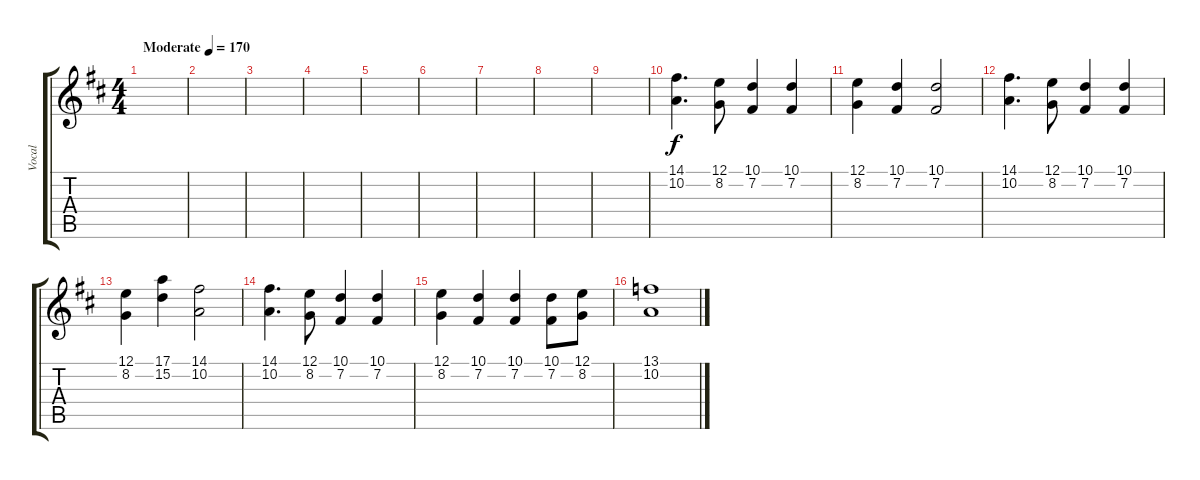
\track ("Vocal" "Vocal") {instrument flute}
\staff {score tabs}
\tuning (E4 B3 G3 D3 A2 E2) {hide}
\ts (4 4)
\tempo (170 "Moderate")
\clef g2
\ks d
|
|
|
|
|
|
|
|
|
(14.1 10.2).4{d} (12.1 8.2).8 (10.1 7.2).4 (10.1 7.2).4 |
(12.1 8.2).4 (10.1 7.2).4 (10.1 7.2).2 |
(14.1 10.2).4{d} (12.1 8.2).8 (10.1 7.2).4 (10.1 7.2).4 |
(12.1 8.2).4 (17.1 15.2).4 (14.1 10.2).2 |
(14.1 10.2).4{d} (12.1 8.2).8 (10.1 7.2).4 (10.1 7.2).4 |
(12.1 8.2).4 (10.1 7.2).4 (10.1 7.2).4 (10.1 7.2).8 (12.1 8.2).8 |
(13.1 10.2).1
